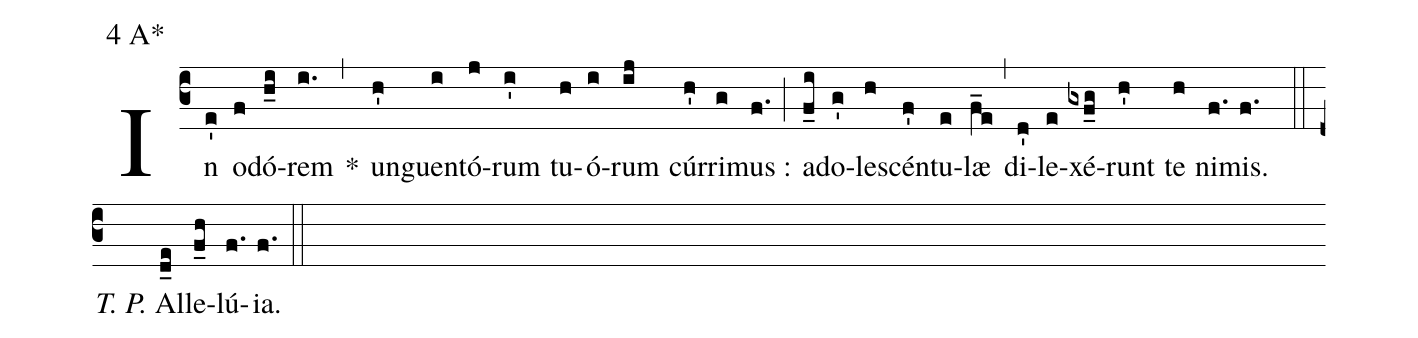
mode:4 A*;
%%
(c3) In(e') o(f)dó(h_i)rem(i.) *(,) un(h')guen(i)tó(j)rum(i') tu(h)ó(i)rum(ij) cúr(h')ri(g)mus :(f.) (;) a(f_i)do(g')le(h)scén(f')tu(e)læ(f_e) (,) di(d')le(e)xé(gxf_g)runt(h') te(h) ni(f.)mis.(f.) (::) <i>T. P.</i> Al(d_e)le(f_h)lú(f.){ia}.(f.) (::)
